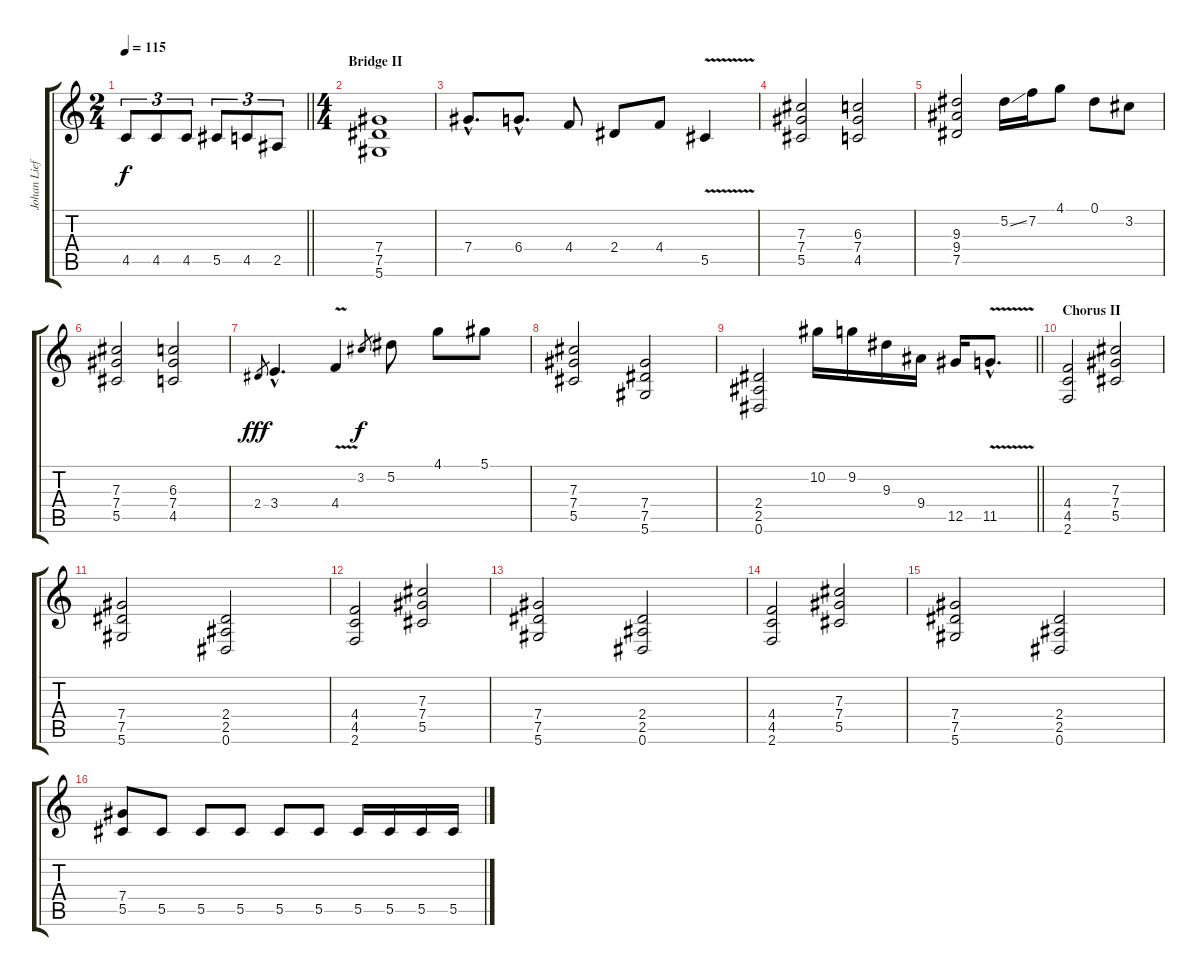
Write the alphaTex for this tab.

\track ("Johan Liefvendahl" "Johan Lief") {instrument overdrivenguitar}
\staff {score tabs}
\tuning (Eb4 Bb3 Gb3 Db3 Ab2 Eb2) {hide}
\ts (2 4)
\tempo 115
\clef g2
\barLineRight lightlight
\ks c
4.5.8{tu (3 2) dy f} 4.5.8{tu (3 2)} 4.5.8{tu (3 2)} 5.5.8{tu (3 2)} 4.5.8{tu (3 2)} 2.5.8{tu (3 2)} |
\ts (4 4)
\section ("" "Bridge II")
(7.4 7.5 5.6).1 |
7.4{hac}.8{d} 6.4{hac}.8{d} 4.4.8 2.4.8 4.4.8 5.5{v}.4 |
(7.3 7.4 5.5).2 (6.3 7.4 4.5).2 |
(9.3 9.4 7.5).2 5.2{ss}.16 7.2.16 4.1.8 0.1.8 3.2.8 |
(7.3 7.4 5.5).2 (6.3 7.4 4.5).2 |
2.4.8{gr dy fff} 3.4{hac}.4{d} 4.4{v}.4 3.2.8{gr dy f} 5.2.8 4.1.8 5.1.8 |
(7.3 7.4 5.5).2 (7.4 7.5 5.6).2 |
\barLineRight lightlight
(2.4 2.5 0.6).2 10.2.16 9.2.16 9.3.16 9.4.16 12.5.16 11.5{v hac}.8{d} |
\section ("" "Chorus II ")
(4.4 4.5 2.6).2 (7.3 7.4 5.5).2 |
(7.4 7.5 5.6).2 (2.4 2.5 0.6).2 |
(4.4 4.5 2.6).2 (7.3 7.4 5.5).2 |
(7.4 7.5 5.6).2 (2.4 2.5 0.6).2 |
(4.4 4.5 2.6).2 (7.3 7.4 5.5).2 |
(7.4 7.5 5.6).2 (2.4 2.5 0.6).2 |
(7.4 5.5).8 5.5.8 5.5.8 5.5.8 5.5.8 5.5.8 5.5.16 5.5.16 5.5.16 5.5.16
